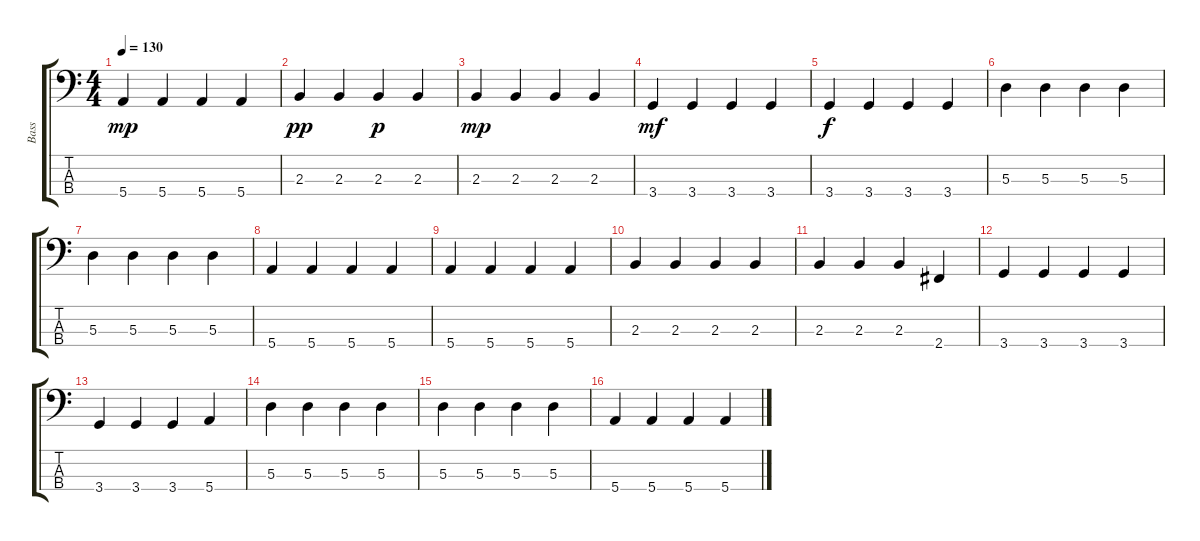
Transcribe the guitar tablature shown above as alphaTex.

\track ("Bass" "Bass") {instrument electricbassfinger}
\staff {score tabs}
\tuning (G2 D2 A1 E1) {hide}
\ts (4 4)
\tempo 130
\clef f4
\ks c
5.4.4{dy mp} 5.4.4 5.4.4 5.4.4 |
2.3.4{dy pp} 2.3.4 2.3.4{dy p} 2.3.4 |
2.3.4{dy mp} 2.3.4 2.3.4 2.3.4 |
3.4.4{dy mf} 3.4.4 3.4.4 3.4.4 |
3.4.4{dy f} 3.4.4 3.4.4 3.4.4 |
5.3.4 5.3.4 5.3.4 5.3.4 |
5.3.4 5.3.4 5.3.4 5.3.4 |
5.4.4 5.4.4 5.4.4 5.4.4 |
5.4.4 5.4.4 5.4.4 5.4.4 |
2.3.4 2.3.4 2.3.4 2.3.4 |
2.3.4 2.3.4 2.3.4 2.4.4 |
3.4.4 3.4.4 3.4.4 3.4.4 |
3.4.4 3.4.4 3.4.4 5.4.4 |
5.3.4 5.3.4 5.3.4 5.3.4 |
5.3.4 5.3.4 5.3.4 5.3.4 |
5.4.4 5.4.4 5.4.4 5.4.4
